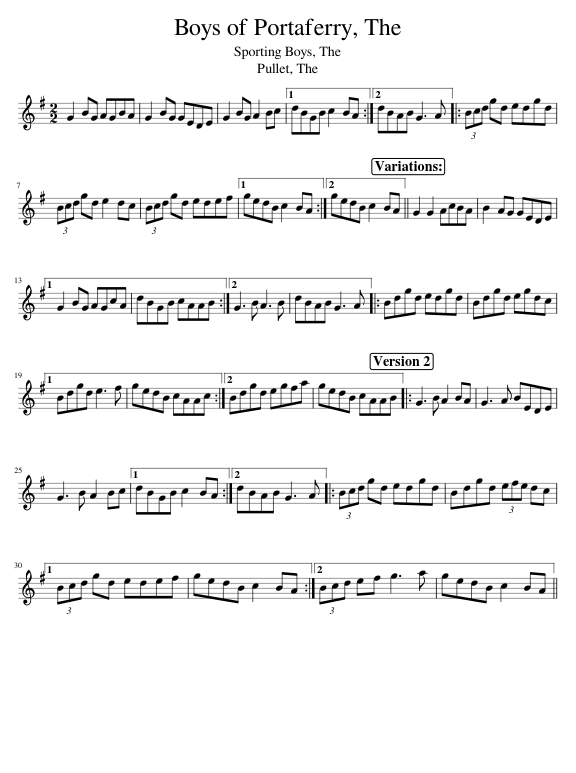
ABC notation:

X:1
L:1/8
M:2/2
I:linebreak $
K:G
V:1 treble
V:1
 G2 BG AGBA | G2 BG GEDE | G2 BG A2 Bc |1 dBGB c2 BA :|2 dBAB G3 A |: %5
 (3Bcd gd edgd |$ (3Bcd gd e2 dc | (3Bcd gd edef |1 gedB c2 BA :|2 gedB c2 BA || %10
 G2 G2 AcBA | B2 AG GEDE |1$ G2 BG AGcA | dBGB cAAB :|2 G3 B A3 B | %15
 dBAB G3 A |: Bdgd edgd | Bdgd egdc |1$ Bdgd e3 f | gedB cAAc :|2 %20
 Bdgd egfa | gedB cAAB |: G3 B A2 BA | G3 A BEDE |$ G3 B A2 Bc |1 %25
 dBGB c2 BA :|2 dBAB G3 A |: (3Bcd gd edgd | Bdgd (3efe dc |1$ (3Bcd gd edef | %30
 gedB c2 BA :|2 (3Bcd ef g3 a | gedB c2 BA || %33
